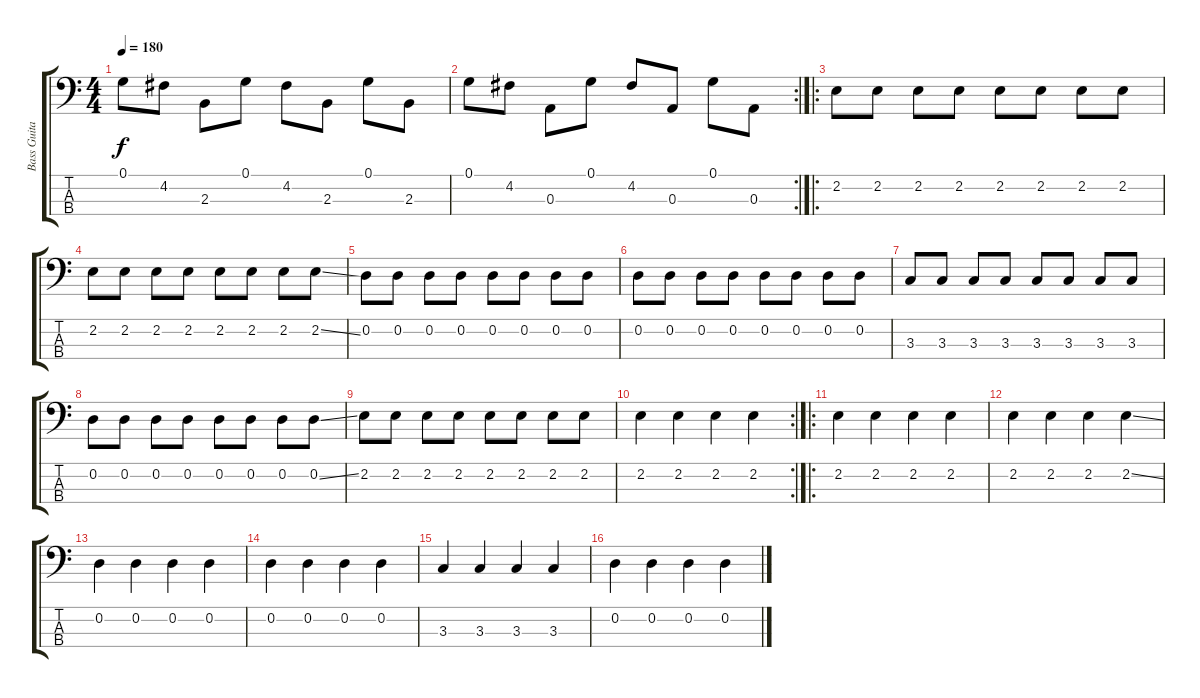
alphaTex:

\track ("Bass Guitar" "Bass Guita") {instrument electricbasspick}
\staff {score tabs}
\tuning (G2 D2 A1 E1) {hide}
\ts (4 4)
\tempo 180
\clef f4
\ks c
0.1.8{dy f} 4.2.8 2.3.8 0.1.8 4.2.8 2.3.8 0.1.8 2.3.8 |
\rc 2
0.1.8 4.2.8 0.3.8 0.1.8 4.2.8 0.3.8 0.1.8 0.3.8 |
\ro
2.2.8 2.2.8 2.2.8 2.2.8 2.2.8 2.2.8 2.2.8 2.2.8 |
2.2.8 2.2.8 2.2.8 2.2.8 2.2.8 2.2.8 2.2.8 2.2{ss}.8 |
0.2.8 0.2.8 0.2.8 0.2.8 0.2.8 0.2.8 0.2.8 0.2.8 |
0.2.8 0.2.8 0.2.8 0.2.8 0.2.8 0.2.8 0.2.8 0.2.8 |
3.3.8 3.3.8 3.3.8 3.3.8 3.3.8 3.3.8 3.3.8 3.3.8 |
0.2.8 0.2.8 0.2.8 0.2.8 0.2.8 0.2.8 0.2.8 0.2{ss}.8 |
2.2.8 2.2.8 2.2.8 2.2.8 2.2.8 2.2.8 2.2.8 2.2.8 |
\rc 2
2.2.4 2.2.4 2.2.4 2.2.4 |
\ro
2.2.4 2.2.4 2.2.4 2.2.4 |
2.2.4 2.2.4 2.2.4 2.2{ss}.4 |
0.2.4 0.2.4 0.2.4 0.2.4 |
0.2.4 0.2.4 0.2.4 0.2.4 |
3.3.4 3.3.4 3.3.4 3.3.4 |
0.2.4 0.2.4 0.2.4 0.2{ss}.4
